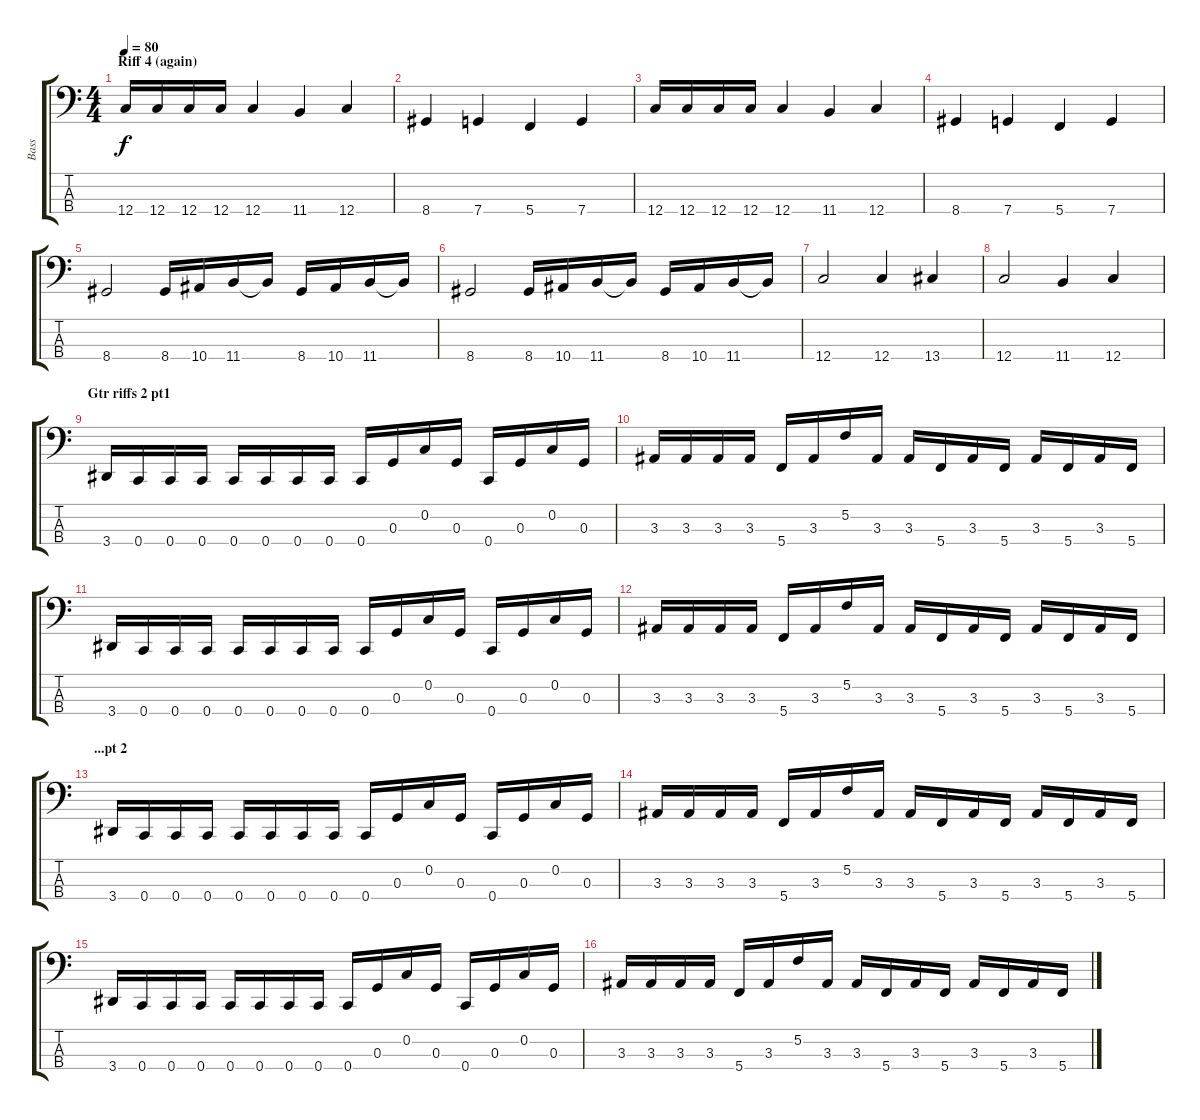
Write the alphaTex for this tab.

\track ("Bass" "Bass") {instrument electricbasspick}
\staff {score tabs}
\tuning (G2 C2 G1 C1) {hide}
\ts (4 4)
\section ("" "Riff 4 (again)")
\tempo 80
\clef f4
\ks c
12.4.16{dy f} 12.4.16 12.4.16 12.4.16 12.4.4 11.4.4 12.4.4 |
8.4.4 7.4.4 5.4.4 7.4.4 |
12.4.16 12.4.16 12.4.16 12.4.16 12.4.4 11.4.4 12.4.4 |
8.4.4 7.4.4 5.4.4 7.4.4 |
8.4.2 8.4.16 10.4.16 11.4.16 11.4{t}.16 8.4.16 10.4.16 11.4.16 11.4{t}.16 |
8.4.2 8.4.16 10.4.16 11.4.16 11.4{t}.16 8.4.16 10.4.16 11.4.16 11.4{t}.16 |
12.4.2 12.4.4 13.4.4 |
12.4.2 11.4.4 12.4.4 |
\section ("" "Gtr riffs 2 pt1")
3.4.16 0.4.16 0.4.16 0.4.16 0.4.16 0.4.16 0.4.16 0.4.16 0.4.16 0.3.16 0.2.16 0.3.16 0.4.16 0.3.16 0.2.16 0.3.16 |
3.3.16 3.3.16 3.3.16 3.3.16 5.4.16 3.3.16 5.2.16 3.3.16 3.3.16 5.4.16 3.3.16 5.4.16 3.3.16 5.4.16 3.3.16 5.4.16 |
3.4.16 0.4.16 0.4.16 0.4.16 0.4.16 0.4.16 0.4.16 0.4.16 0.4.16 0.3.16 0.2.16 0.3.16 0.4.16 0.3.16 0.2.16 0.3.16 |
3.3.16 3.3.16 3.3.16 3.3.16 5.4.16 3.3.16 5.2.16 3.3.16 3.3.16 5.4.16 3.3.16 5.4.16 3.3.16 5.4.16 3.3.16 5.4.16 |
\section ("" "...pt 2")
3.4.16 0.4.16 0.4.16 0.4.16 0.4.16 0.4.16 0.4.16 0.4.16 0.4.16 0.3.16 0.2.16 0.3.16 0.4.16 0.3.16 0.2.16 0.3.16 |
3.3.16 3.3.16 3.3.16 3.3.16 5.4.16 3.3.16 5.2.16 3.3.16 3.3.16 5.4.16 3.3.16 5.4.16 3.3.16 5.4.16 3.3.16 5.4.16 |
3.4.16 0.4.16 0.4.16 0.4.16 0.4.16 0.4.16 0.4.16 0.4.16 0.4.16 0.3.16 0.2.16 0.3.16 0.4.16 0.3.16 0.2.16 0.3.16 |
3.3.16 3.3.16 3.3.16 3.3.16 5.4.16 3.3.16 5.2.16 3.3.16 3.3.16 5.4.16 3.3.16 5.4.16 3.3.16 5.4.16 3.3.16 5.4.16
